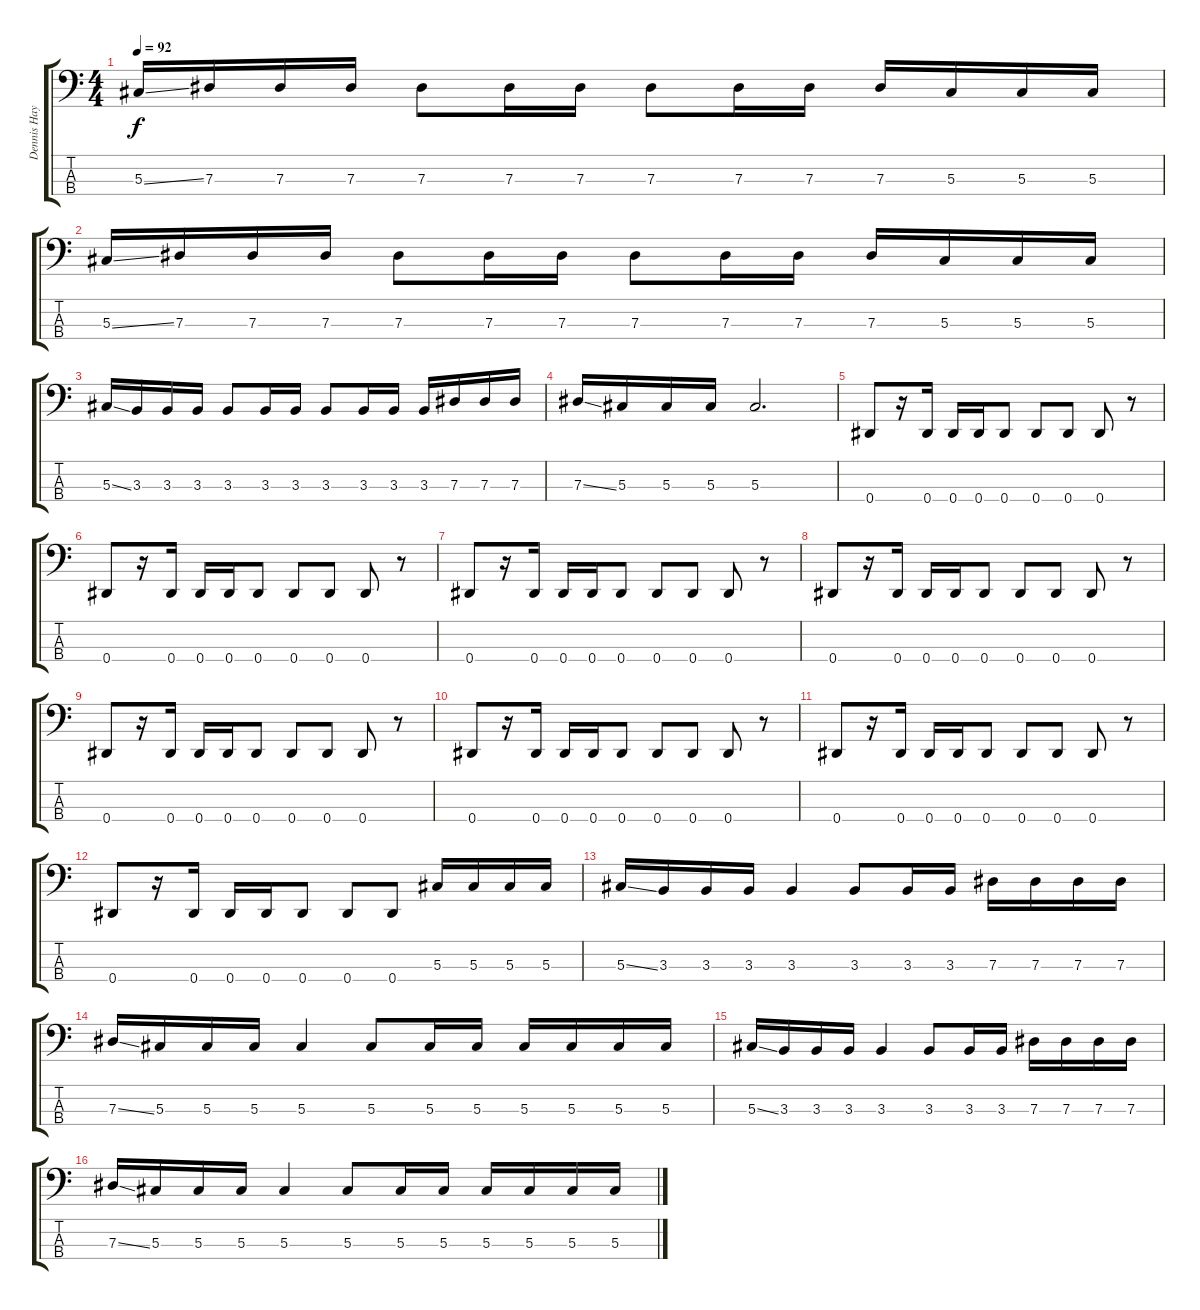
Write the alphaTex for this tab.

\track ("Dennis Hayes" "Dennis Hay") {instrument electricbassfinger}
\staff {score tabs}
\tuning (Gb2 Db2 Ab1 Eb1) {hide}
\ts (4 4)
\tempo 92
\clef f4
\ks c
5.3{ss}.16{dy f} 7.3.16 7.3.16 7.3.16 7.3.8 7.3.16 7.3.16 7.3.8 7.3.16 7.3.16 7.3.16 5.3.16 5.3.16 5.3.16 |
5.3{ss}.16 7.3.16 7.3.16 7.3.16 7.3.8 7.3.16 7.3.16 7.3.8 7.3.16 7.3.16 7.3.16 5.3.16 5.3.16 5.3.16 |
5.3{ss}.16 3.3.16 3.3.16 3.3.16 3.3.8 3.3.16 3.3.16 3.3.8 3.3.16 3.3.16 3.3.16 7.3.16 7.3.16 7.3.16 |
7.3{ss}.16 5.3.16 5.3.16 5.3.16 5.3.2{d} |
0.4.8 r.16 0.4.16 0.4.16 0.4.16 0.4.8 0.4.8 0.4.8 0.4.8 r.8 |
0.4.8 r.16 0.4.16 0.4.16 0.4.16 0.4.8 0.4.8 0.4.8 0.4.8 r.8 |
0.4.8 r.16 0.4.16 0.4.16 0.4.16 0.4.8 0.4.8 0.4.8 0.4.8 r.8 |
0.4.8 r.16 0.4.16 0.4.16 0.4.16 0.4.8 0.4.8 0.4.8 0.4.8 r.8 |
0.4.8 r.16 0.4.16 0.4.16 0.4.16 0.4.8 0.4.8 0.4.8 0.4.8 r.8 |
0.4.8 r.16 0.4.16 0.4.16 0.4.16 0.4.8 0.4.8 0.4.8 0.4.8 r.8 |
0.4.8 r.16 0.4.16 0.4.16 0.4.16 0.4.8 0.4.8 0.4.8 0.4.8 r.8 |
0.4.8 r.16 0.4.16 0.4.16 0.4.16 0.4.8 0.4.8 0.4.8 5.3.16 5.3.16 5.3.16 5.3.16 |
5.3{ss}.16 3.3.16 3.3.16 3.3.16 3.3.4 3.3.8 3.3.16 3.3.16 7.3.16 7.3.16 7.3.16 7.3.16 |
7.3{ss}.16 5.3.16 5.3.16 5.3.16 5.3.4 5.3.8 5.3.16 5.3.16 5.3.16 5.3.16 5.3.16 5.3.16 |
5.3{ss}.16 3.3.16 3.3.16 3.3.16 3.3.4 3.3.8 3.3.16 3.3.16 7.3.16 7.3.16 7.3.16 7.3.16 |
7.3{ss}.16 5.3.16 5.3.16 5.3.16 5.3.4 5.3.8 5.3.16 5.3.16 5.3.16 5.3.16 5.3.16 5.3.16
